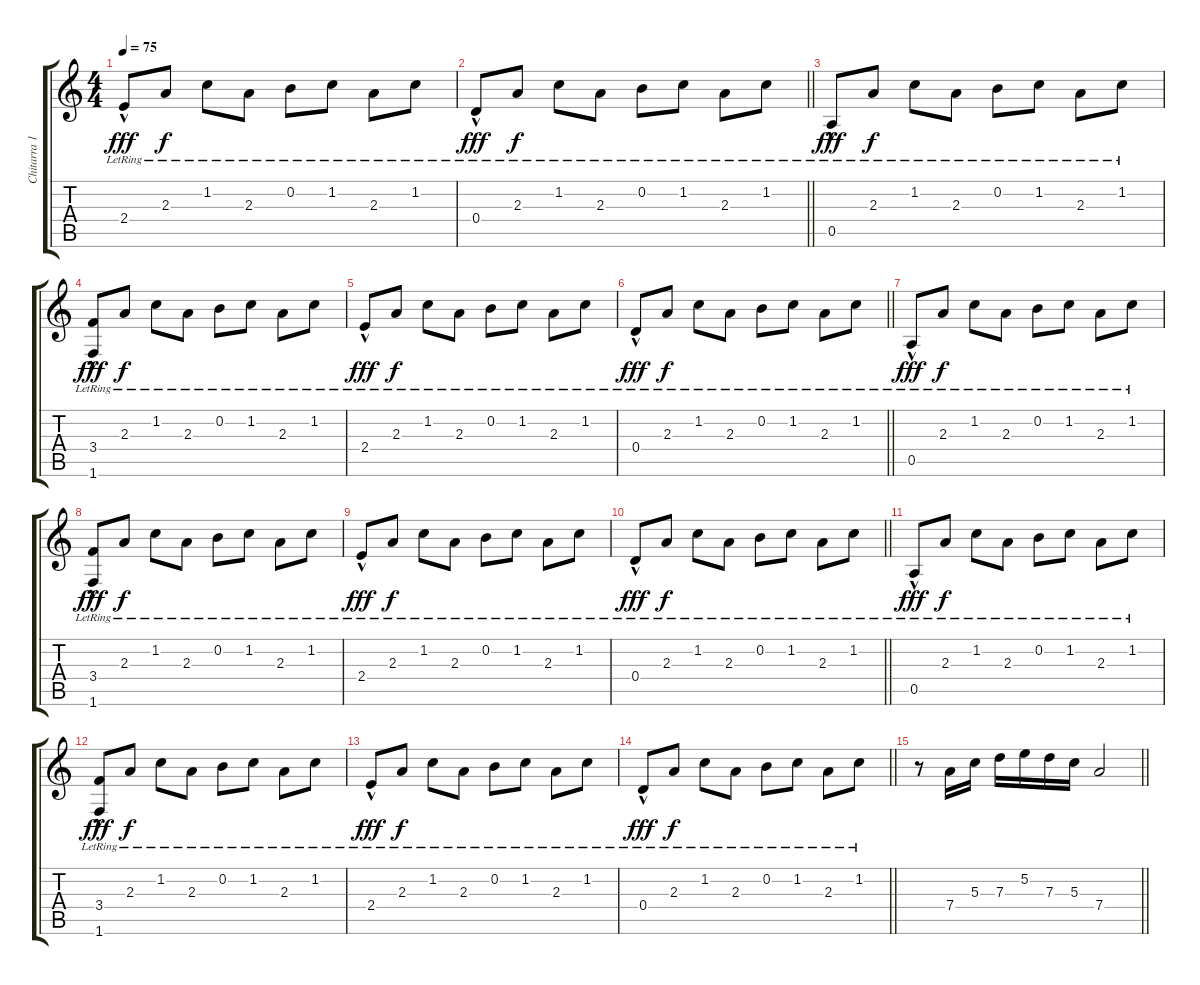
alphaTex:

\track ("Chitarra 1" "Chitarra 1") {instrument electricguitarclean}
\staff {score tabs}
\tuning (E4 B3 G3 D3 A2 E2) {hide}
\ts (4 4)
\tempo 75
\clef g2
\ks c
2.4{hac lr}.8{dy fff} 2.3{lr}.8{dy f} 1.2{lr}.8 2.3{lr}.8 0.2{lr}.8 1.2{lr}.8 2.3{lr}.8 1.2{lr}.8 |
\barLineRight lightlight
0.4{hac lr}.8{dy fff} 2.3{lr}.8{dy f} 1.2{lr}.8 2.3{lr}.8 0.2{lr}.8 1.2{lr}.8 2.3{lr}.8 1.2{lr}.8 |
0.5{hac lr}.8{dy fff} 2.3{lr}.8{dy f} 1.2{lr}.8 2.3{lr}.8 0.2{lr}.8 1.2{lr}.8 2.3{lr}.8 1.2{lr}.8 |
(3.4{lr} 1.6{hac lr}).8{dy fff} 2.3{lr}.8{dy f} 1.2{lr}.8 2.3{lr}.8 0.2{lr}.8 1.2{lr}.8 2.3{lr}.8 1.2{lr}.8 |
2.4{hac lr}.8{dy fff} 2.3{lr}.8{dy f} 1.2{lr}.8 2.3{lr}.8 0.2{lr}.8 1.2{lr}.8 2.3{lr}.8 1.2{lr}.8 |
\barLineRight lightlight
0.4{hac lr}.8{dy fff} 2.3{lr}.8{dy f} 1.2{lr}.8 2.3{lr}.8 0.2{lr}.8 1.2{lr}.8 2.3{lr}.8 1.2{lr}.8 |
0.5{hac lr}.8{dy fff} 2.3{lr}.8{dy f} 1.2{lr}.8 2.3{lr}.8 0.2{lr}.8 1.2{lr}.8 2.3{lr}.8 1.2{lr}.8 |
(3.4{lr} 1.6{hac lr}).8{dy fff} 2.3{lr}.8{dy f} 1.2{lr}.8 2.3{lr}.8 0.2{lr}.8 1.2{lr}.8 2.3{lr}.8 1.2{lr}.8 |
2.4{hac lr}.8{dy fff} 2.3{lr}.8{dy f} 1.2{lr}.8 2.3{lr}.8 0.2{lr}.8 1.2{lr}.8 2.3{lr}.8 1.2{lr}.8 |
\barLineRight lightlight
0.4{hac lr}.8{dy fff} 2.3{lr}.8{dy f} 1.2{lr}.8 2.3{lr}.8 0.2{lr}.8 1.2{lr}.8 2.3{lr}.8 1.2{lr}.8 |
0.5{hac lr}.8{dy fff} 2.3{lr}.8{dy f} 1.2{lr}.8 2.3{lr}.8 0.2{lr}.8 1.2{lr}.8 2.3{lr}.8 1.2{lr}.8 |
(3.4{lr} 1.6{hac lr}).8{dy fff} 2.3{lr}.8{dy f} 1.2{lr}.8 2.3{lr}.8 0.2{lr}.8 1.2{lr}.8 2.3{lr}.8 1.2{lr}.8 |
2.4{hac lr}.8{dy fff} 2.3{lr}.8{dy f} 1.2{lr}.8 2.3{lr}.8 0.2{lr}.8 1.2{lr}.8 2.3{lr}.8 1.2{lr}.8 |
\barLineRight lightlight
0.4{hac lr}.8{dy fff} 2.3{lr}.8{dy f} 1.2{lr}.8 2.3{lr}.8 0.2{lr}.8 1.2{lr}.8 2.3{lr}.8 1.2{lr}.8 |
\barLineRight lightlight
r.8 7.4.16 5.3.16 7.3.16 5.2.16 7.3.16 5.3.16 7.4.2
